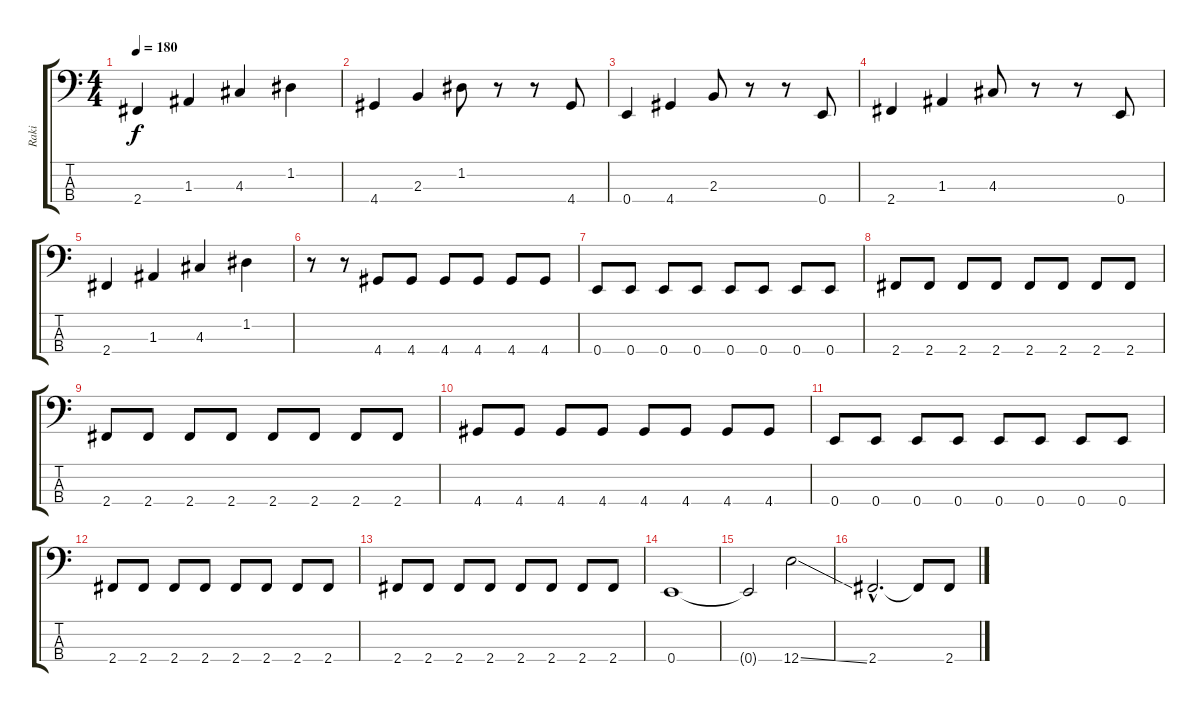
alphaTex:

\track ("Raki" "Raki") {instrument electricbassfinger}
\staff {score tabs}
\tuning (G2 D2 A1 E1) {hide}
\ts (4 4)
\tempo 180
\clef f4
\ks c
2.4.4{dy f} 1.3.4 4.3.4 1.2.4 |
4.4.4 2.3.4 1.2.8 r.8 r.8 4.4.8 |
0.4.4 4.4.4 2.3.8 r.8 r.8 0.4.8 |
2.4.4 1.3.4 4.3.8 r.8 r.8 0.4.8 |
2.4.4 1.3.4 4.3.4 1.2.4 |
r.8 r.8 4.4.8 4.4.8 4.4.8 4.4.8 4.4.8 4.4.8 |
0.4.8 0.4.8 0.4.8 0.4.8 0.4.8 0.4.8 0.4.8 0.4.8 |
2.4.8 2.4.8 2.4.8 2.4.8 2.4.8 2.4.8 2.4.8 2.4.8 |
2.4.8 2.4.8 2.4.8 2.4.8 2.4.8 2.4.8 2.4.8 2.4.8 |
4.4.8 4.4.8 4.4.8 4.4.8 4.4.8 4.4.8 4.4.8 4.4.8 |
0.4.8 0.4.8 0.4.8 0.4.8 0.4.8 0.4.8 0.4.8 0.4.8 |
2.4.8 2.4.8 2.4.8 2.4.8 2.4.8 2.4.8 2.4.8 2.4.8 |
2.4.8 2.4.8 2.4.8 2.4.8 2.4.8 2.4.8 2.4.8 2.4.8 |
0.4.1 |
0.4{t}.2 12.4{ss}.2 |
2.4{hac}.2{d} 2.4{t}.8 2.4.8
